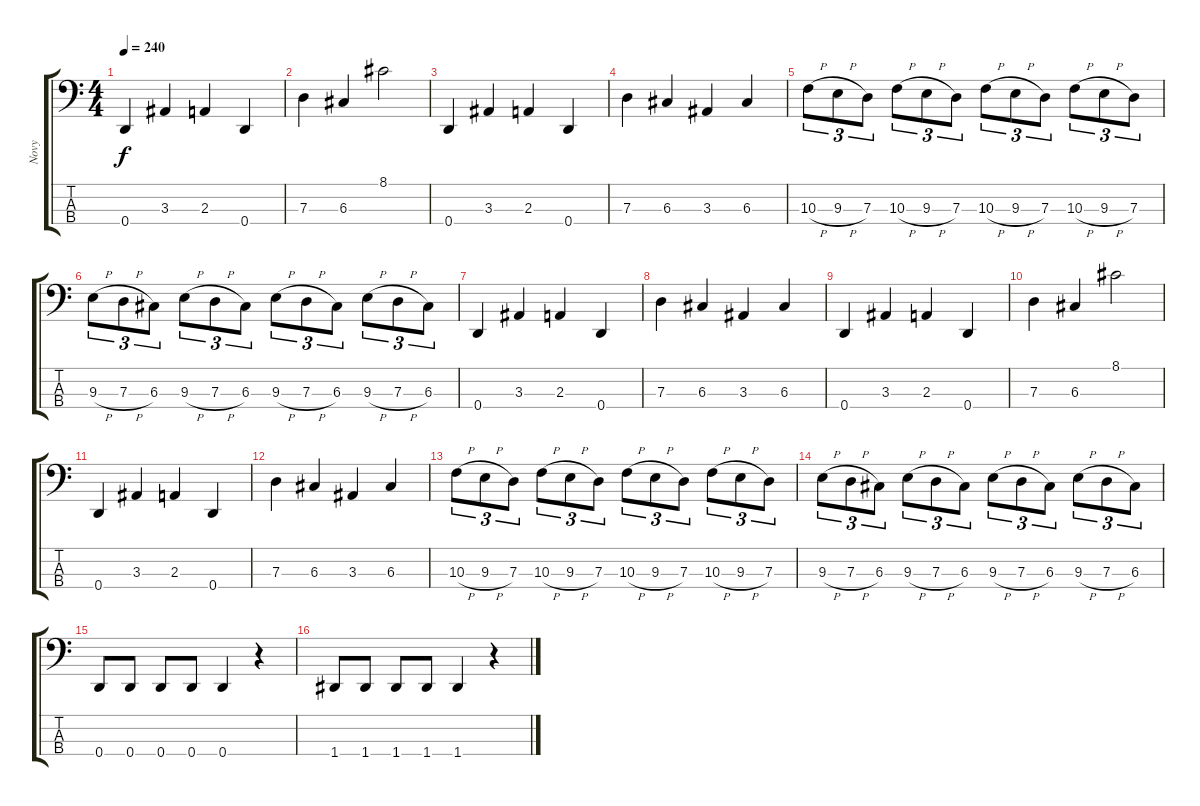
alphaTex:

\track ("Novy" "Novy") {instrument electricbassfinger}
\staff {score tabs}
\tuning (F2 C2 G1 D1) {hide}
\ts (4 4)
\tempo 240
\clef f4
\ks c
0.4.4{dy f} 3.3.4 2.3.4 0.4.4 |
7.3.4 6.3.4 8.1.2 |
0.4.4 3.3.4 2.3.4 0.4.4 |
7.3.4 6.3.4 3.3.4 6.3.4 |
10.3{h}.8{tu (3 2)} 9.3{h}.8{tu (3 2)} 7.3.8{tu (3 2)} 10.3{h}.8{tu (3 2)} 9.3{h}.8{tu (3 2)} 7.3.8{tu (3 2)} 10.3{h}.8{tu (3 2)} 9.3{h}.8{tu (3 2)} 7.3.8{tu (3 2)} 10.3{h}.8{tu (3 2)} 9.3{h}.8{tu (3 2)} 7.3.8{tu (3 2)} |
9.3{h}.8{tu (3 2)} 7.3{h}.8{tu (3 2)} 6.3.8{tu (3 2)} 9.3{h}.8{tu (3 2)} 7.3{h}.8{tu (3 2)} 6.3.8{tu (3 2)} 9.3{h}.8{tu (3 2)} 7.3{h}.8{tu (3 2)} 6.3.8{tu (3 2)} 9.3{h}.8{tu (3 2)} 7.3{h}.8{tu (3 2)} 6.3.8{tu (3 2)} |
0.4.4 3.3.4 2.3.4 0.4.4 |
7.3.4 6.3.4 3.3.4 6.3.4 |
0.4.4 3.3.4 2.3.4 0.4.4 |
7.3.4 6.3.4 8.1.2 |
0.4.4 3.3.4 2.3.4 0.4.4 |
7.3.4 6.3.4 3.3.4 6.3.4 |
10.3{h}.8{tu (3 2)} 9.3{h}.8{tu (3 2)} 7.3.8{tu (3 2)} 10.3{h}.8{tu (3 2)} 9.3{h}.8{tu (3 2)} 7.3.8{tu (3 2)} 10.3{h}.8{tu (3 2)} 9.3{h}.8{tu (3 2)} 7.3.8{tu (3 2)} 10.3{h}.8{tu (3 2)} 9.3{h}.8{tu (3 2)} 7.3.8{tu (3 2)} |
9.3{h}.8{tu (3 2)} 7.3{h}.8{tu (3 2)} 6.3.8{tu (3 2)} 9.3{h}.8{tu (3 2)} 7.3{h}.8{tu (3 2)} 6.3.8{tu (3 2)} 9.3{h}.8{tu (3 2)} 7.3{h}.8{tu (3 2)} 6.3.8{tu (3 2)} 9.3{h}.8{tu (3 2)} 7.3{h}.8{tu (3 2)} 6.3.8{tu (3 2)} |
0.4.8 0.4.8 0.4.8 0.4.8 0.4.4 r.4 |
1.4.8 1.4.8 1.4.8 1.4.8 1.4.4 r.4
